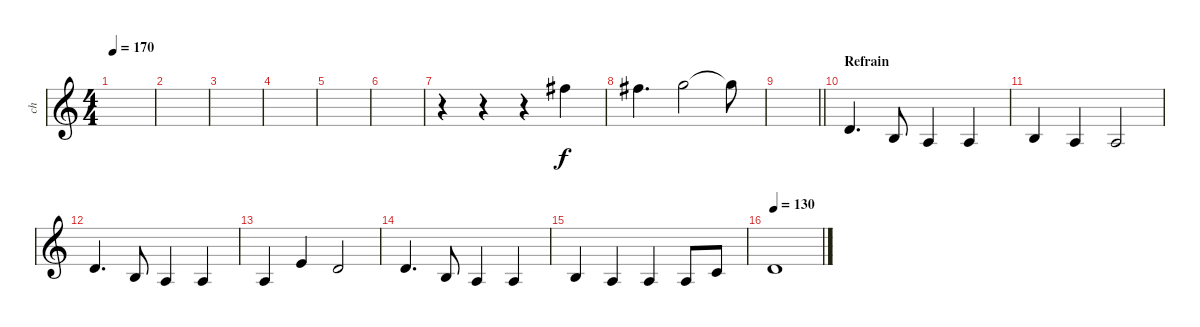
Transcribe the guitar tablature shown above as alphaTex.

\track ("ch" "ch") {instrument lead1square}
\staff {score}
\tuning (E4 B3 G3 D3 A2 E2) {hide}
\ts (4 4)
\tempo 170
\clef g2
\ks c
|
|
|
|
|
|
r.4 r.4 r.4 14.1.4 |
14.1.4{d} 15.1.2 15.1{t}.8 |
\barLineRight lightlight
|
\section ("" "Refrain")
7.3.4{d} 4.3.8 7.4.4 7.4.4 |
9.4.4 7.4.4 7.4.2 |
7.3.4{d} 4.3.8 7.4.4 7.4.4 |
7.4.4 9.3.4 7.3.2 |
7.3.4{d} 4.3.8 7.4.4 7.4.4 |
9.4.4 7.4.4 7.4.4 7.4.8 10.4.8 |
\tempo 130
12.4.1
